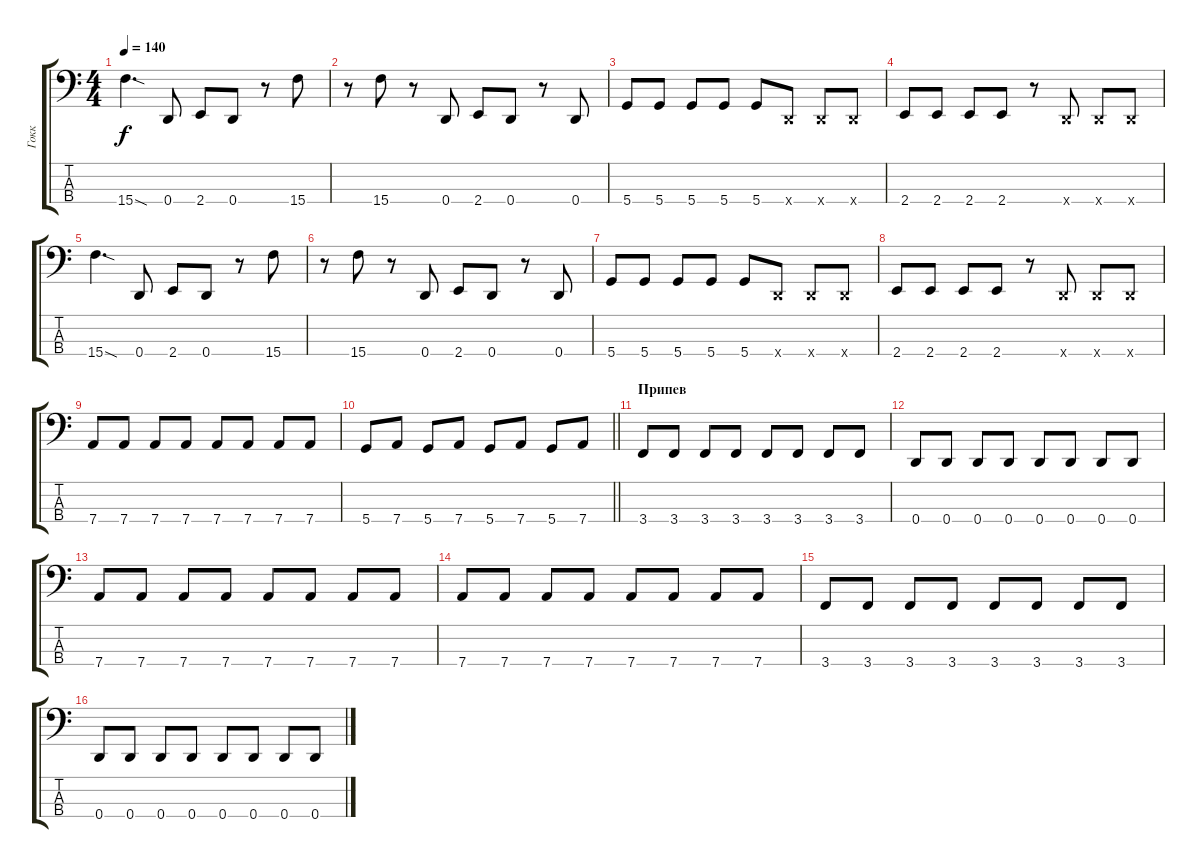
\track ("Гокк" "Гокк") {instrument slapbass1}
\staff {score tabs}
\tuning (G2 D2 A1 D1) {hide}
\ts (4 4)
\tempo 140
\clef f4
\ks c
15.4{sod}.4{d dy f} 0.4.8 2.4.8 0.4.8 r.8 15.4.8 |
r.8 15.4.8 r.8 0.4.8 2.4.8 0.4.8 r.8 0.4.8 |
5.4.8 5.4.8 5.4.8 5.4.8 5.4.8 0.4{x}.8 0.4{x}.8 0.4{x}.8 |
2.4.8 2.4.8 2.4.8 2.4.8 r.8 0.4{x}.8 0.4{x}.8 0.4{x}.8 |
15.4{sod}.4{d} 0.4.8 2.4.8 0.4.8 r.8 15.4.8 |
r.8 15.4.8 r.8 0.4.8 2.4.8 0.4.8 r.8 0.4.8 |
5.4.8 5.4.8 5.4.8 5.4.8 5.4.8 0.4{x}.8 0.4{x}.8 0.4{x}.8 |
2.4.8 2.4.8 2.4.8 2.4.8 r.8 0.4{x}.8 0.4{x}.8 0.4{x}.8 |
7.4.8 7.4.8 7.4.8 7.4.8 7.4.8 7.4.8 7.4.8 7.4.8 |
\barLineRight lightlight
5.4.8 7.4.8 5.4.8 7.4.8 5.4.8 7.4.8 5.4.8 7.4.8 |
\section ("" "Припев")
3.4.8 3.4.8 3.4.8 3.4.8 3.4.8 3.4.8 3.4.8 3.4.8 |
0.4.8 0.4.8 0.4.8 0.4.8 0.4.8 0.4.8 0.4.8 0.4.8 |
7.4.8 7.4.8 7.4.8 7.4.8 7.4.8 7.4.8 7.4.8 7.4.8 |
7.4.8 7.4.8 7.4.8 7.4.8 7.4.8 7.4.8 7.4.8 7.4.8 |
3.4.8 3.4.8 3.4.8 3.4.8 3.4.8 3.4.8 3.4.8 3.4.8 |
0.4.8 0.4.8 0.4.8 0.4.8 0.4.8 0.4.8 0.4.8 0.4.8
